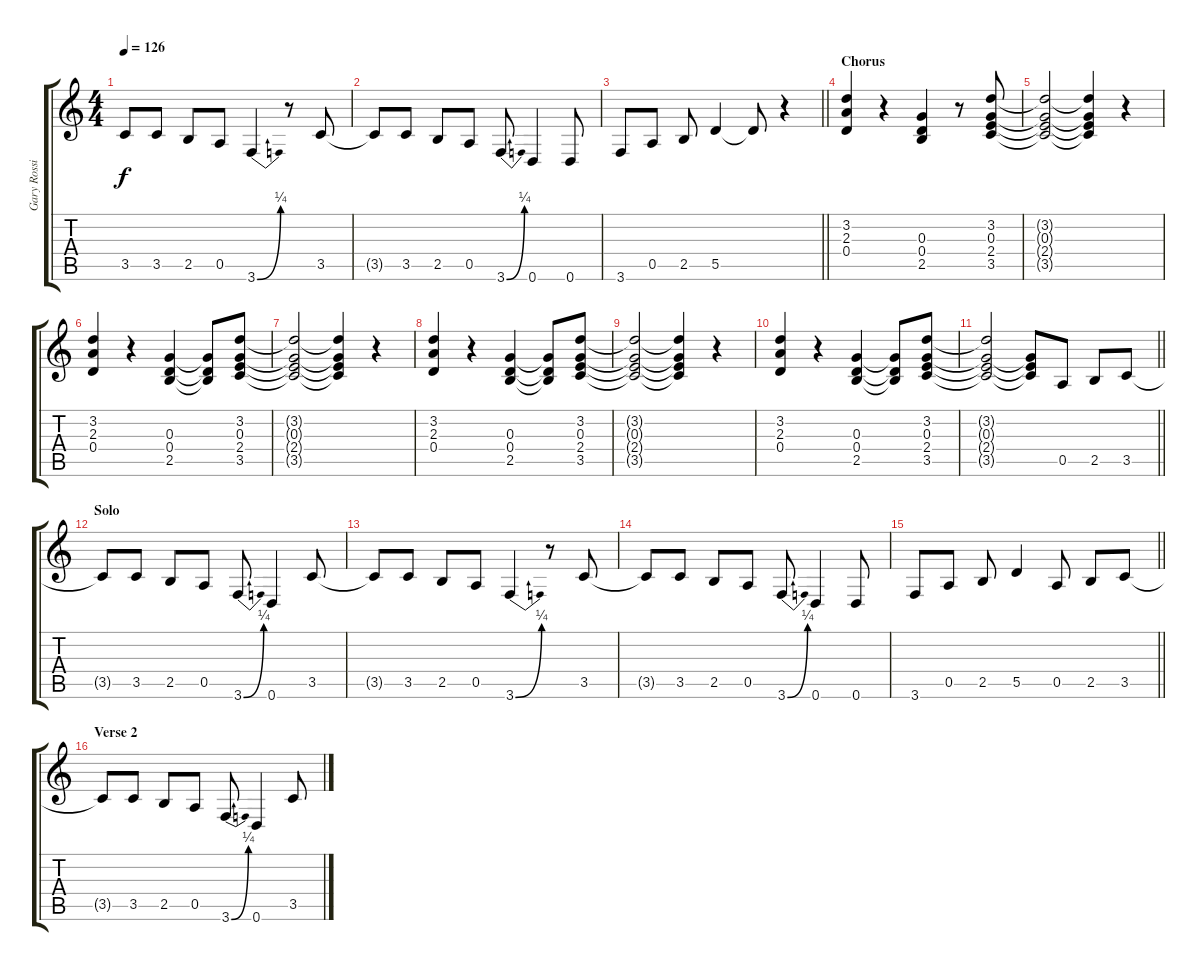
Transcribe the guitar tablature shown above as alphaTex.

\track ("Gary Rossington - Rhythm Guitar" "Gary Rossi") {instrument overdrivenguitar}
\staff {score tabs}
\tuning (E4 B3 G3 D3 A2 D2) {hide}
\ts (4 4)
\tempo 126
\clef g2
\ks c
3.5{t}.8{dy f} 3.5.8 2.5.8 0.5.8 3.6{be (bend 0 0 60 1)}.4 r.8 3.5.8 |
3.5{t}.8 3.5.8 2.5.8 0.5.8 3.6{be (bend 0 0 60 1)}.8 0.6.4 0.6.8 |
\barLineRight lightlight
3.6.8 0.5.8 2.5.8 5.5.4 5.5{t}.8 r.4 |
\section ("" "Chorus")
(3.2 2.3 0.4).4 r.4 (0.3 0.4 2.5).4 r.8 (3.2 0.3 2.4 3.5).8 |
(3.2{t} 0.3{t} 2.4{t} 3.5{t}).2 (3.2{t} 0.3{t} 2.4{t} 3.5{t}).4 r.4 |
(3.2 2.3 0.4).4 r.4 (0.3 0.4 2.5).4 (0.3{t} 0.4{t} 2.5{t}).8 (3.2 0.3 2.4 3.5).8 |
(3.2{t} 0.3{t} 2.4{t} 3.5{t}).2 (3.2{t} 0.3{t} 2.4{t} 3.5{t}).4 r.4 |
(3.2 2.3 0.4).4 r.4 (0.3 0.4 2.5).4 (0.3{t} 0.4{t} 2.5{t}).8 (3.2 0.3 2.4 3.5).8 |
(3.2{t} 0.3{t} 2.4{t} 3.5{t}).2 (3.2{t} 0.3{t} 2.4{t} 3.5{t}).4 r.4 |
(3.2 2.3 0.4).4 r.4 (0.3 0.4 2.5).4 (0.3{t} 0.4{t} 2.5{t}).8 (3.2 0.3 2.4 3.5).8 |
\barLineRight lightlight
(3.2{t} 0.3{t} 2.4{t} 3.5{t}).2 (0.3{t} 2.4{t} 3.5{t}).8 0.5.8 2.5.8 3.5.8 |
\section ("" "Solo")
3.5{t}.8 3.5.8 2.5.8 0.5.8 3.6{be (bend 0 0 60 1)}.8 0.6.4 3.5.8 |
3.5{t}.8 3.5.8 2.5.8 0.5.8 3.6{be (bend 0 0 60 1)}.4 r.8 3.5.8 |
3.5{t}.8 3.5.8 2.5.8 0.5.8 3.6{be (bend 0 0 60 1)}.8 0.6.4 0.6.8 |
\barLineRight lightlight
3.6.8 0.5.8 2.5.8 5.5.4 0.5.8 2.5.8 3.5.8 |
\section ("" "Verse 2")
3.5{t}.8 3.5.8 2.5.8 0.5.8 3.6{be (bend 0 0 60 1)}.8 0.6.4 3.5.8
